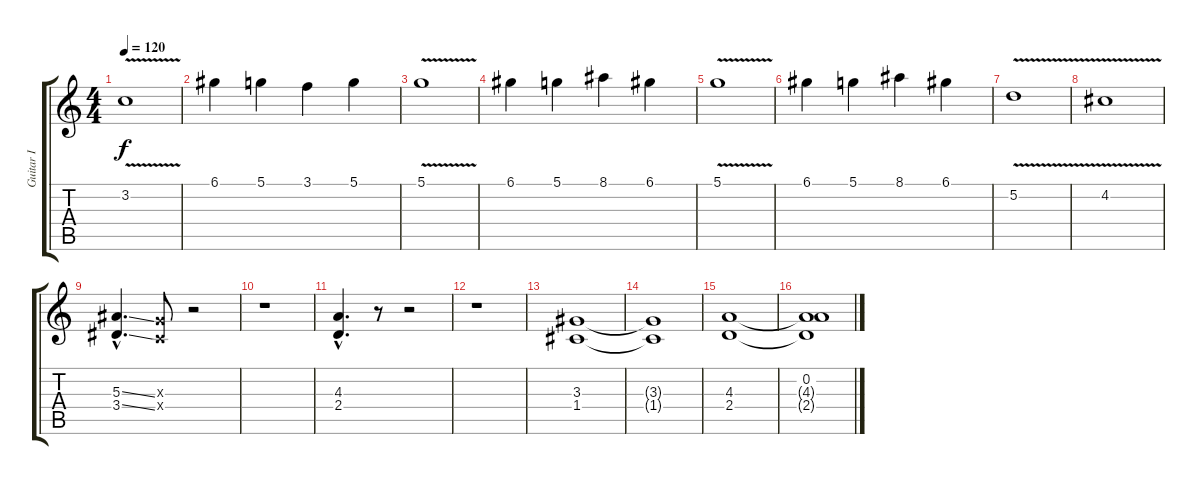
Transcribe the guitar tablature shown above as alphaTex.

\track ("Guitar I" "Guitar I") {instrument distortionguitar}
\staff {score tabs}
\tuning (D4 A3 F3 C3 G2 D2) {hide}
\ts (4 4)
\tempo 120
\clef g2
\ks c
3.2{v}.1{dy f} |
6.1.4 5.1.4 3.1.4 5.1.4 |
5.1{v}.1 |
6.1.4 5.1.4 8.1.4 6.1.4 |
5.1{v}.1 |
6.1.4 5.1.4 8.1.4 6.1.4 |
5.2{v}.1 |
4.2{v}.1 |
(5.3{ss hac} 3.4{ss hac}).4{d} (2.3{x} 0.4{x}).8 r.2 |
r.1 |
(4.3{hac} 2.4{hac}).4{d} r.8 r.2 |
r.1 |
(3.3 1.4).1 |
(3.3{t} 1.4{t}).1 |
(4.3 2.4).1 |
(0.2 4.3{t} 2.4{t}).1
